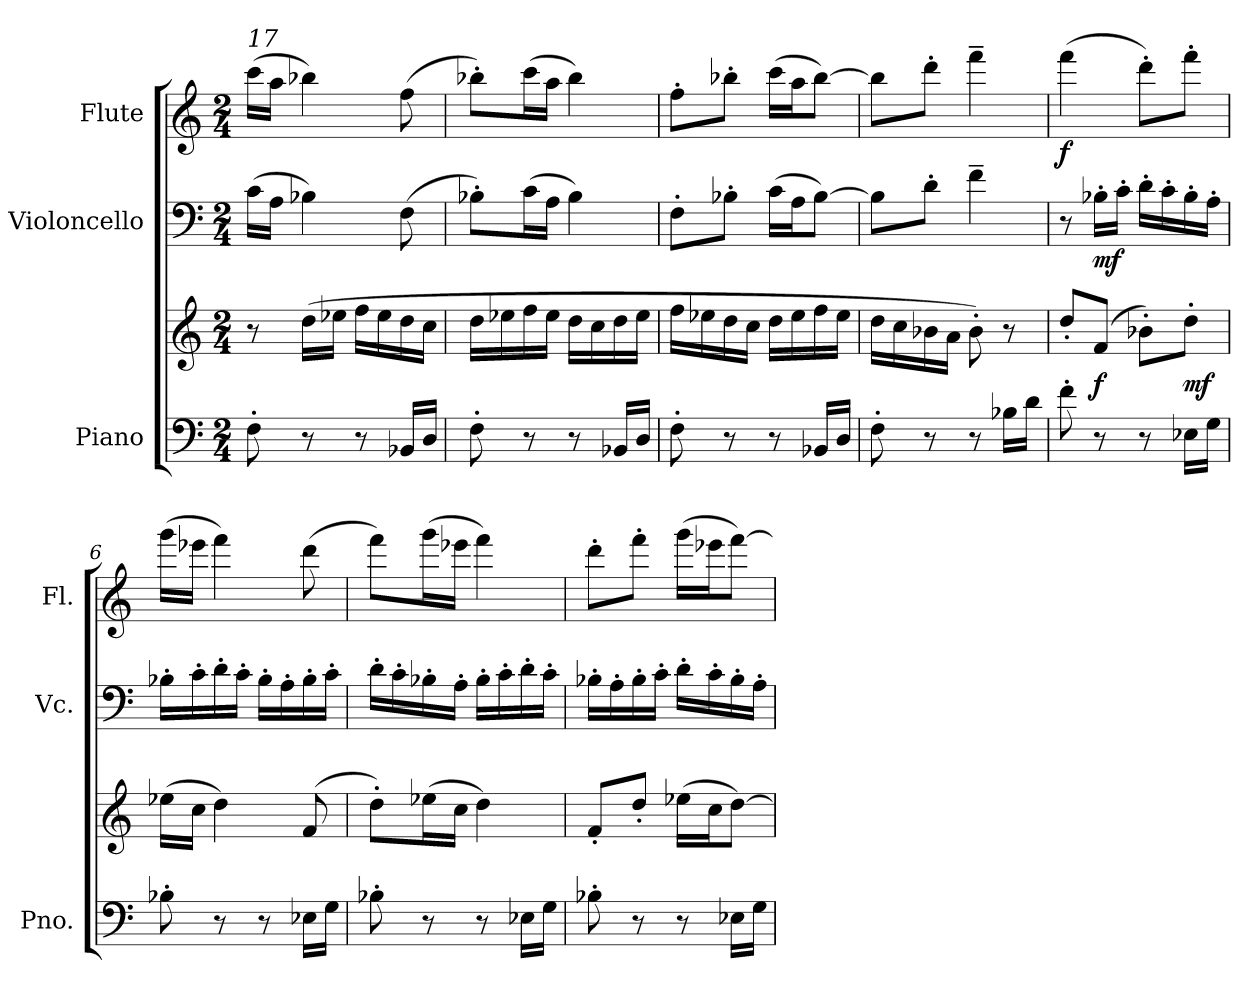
**kern	**kern	**dynam	**kern	**dynam	**kern	**dynam
*part3	*part3	*part3	*part2	*part2	*part1	*part1
*staff4	*staff3	*staff3/4	*staff2	*staff2	*staff1	*staff1
*I"Piano	*	*	*I"Violoncello	*	*I"Flute	*
*I'Pno.	*	*	*I'Vc.	*	*I'Fl.	*
*clefF4	*clefG2	*	*clefF4	*	*clefG2	*
*k[]	*k[]	*	*k[]	*	*k[]	*
*C:	*C:	*	*C:	*	*C:	*
*M2/4	*M2/4	*	*M2/4	*	*M2/4	*
=1	=1	=1	=1	=1	=1	=1
!	!	!	!	!	!LO:TX:a:i:t=17	!
8F'	8r	.	(16cLL	.	(16cccLL	.
.	.	.	16AJJ	.	16aaJJ	.
8r	(16ddLL	.	4B-X)	.	4bb-X)	.
.	16ee-XJJ	.	.	.	.	.
8r	16ffLL	.	.	.	.	.
.	16ee-	.	.	.	.	.
16BB-XLL	16dd	.	(8F	.	(8ff	.
16DJJ	16ccJJ	.	.	.	.	.
=2	=2	=2	=2	=2	=2	=2
8F'	16ddLL	.	8B-X'L)	.	8bb-X'L)	.
.	16ee-X	.	.	.	.	.
8r	16ff	.	(16cL	.	(16cccL	.
.	16ee-JJ	.	16AJJ	.	16aaJJ	.
8r	16ddLL	.	4B-)	.	4bb-)	.
.	16cc	.	.	.	.	.
16BB-XLL	16dd	.	.	.	.	.
16DJJ	16ee-JJ	.	.	.	.	.
=3	=3	=3	=3	=3	=3	=3
8F'	16ffLL	.	8F'L	.	8ff'L	.
.	16ee-X	.	.	.	.	.
8r	16dd	.	8B-X'J	.	8bb-X'J	.
.	16ccJJ	.	.	.	.	.
8r	16ddLL	.	(16cLL	.	(16cccLL	.
.	16ee-	.	16AJ	.	16aaJ	.
16BB-XLL	16ff	.	[8B-J)	.	[8bb-J)	.
16DJJ	16ee-JJ	.	.	.	.	.
=4	=4	=4	=4	=4	=4	=4
8F'	16ddLL	.	8B-L]	.	8bb-L]	.
.	16cc	.	.	.	.	.
8r	16b-X	.	8d'J	.	8ddd'J	.
.	16aJJ	.	.	.	.	.
8r	8b-')	.	4f~	.	4fff~	.
16B-XLL	8r	.	.	.	.	.
16dJJ	.	.	.	.	.	.
=5	=5	=5	=5	=5	=5	=5
8f'	8dd'L	.	8r	.	(4fff	f
8r	(8fJ	f	16B-X'LL	mf	.	.
.	.	.	16c'JJ	.	.	.
8r	8b-X'L)	.	16d'LL	.	8ddd'L)	.
.	.	.	16c'	.	.	.
16E-XLL	8dd'J	mf	16B-'	.	8fff'J	.
16GJJ	.	.	16A'JJ	.	.	.
=6	=6	=6	=6	=6	=6	=6
8B-X'	(16ee-XLL	.	16B-X'LL	.	(16gggLL	.
.	16ccJJ	.	16c'	.	16eee-XJJ	.
8r	4dd)	.	16d'	.	4fff)	.
.	.	.	16c'JJ	.	.	.
8r	.	.	16B-'LL	.	.	.
.	.	.	16A'	.	.	.
16E-XLL	(8f	.	16B-'	.	(8ddd	.
16GJJ	.	.	16c'JJ	.	.	.
=7	=7	=7	=7	=7	=7	=7
8B-X'	8dd'L)	.	16d'LL	.	8fffL)	.
.	.	.	16c'	.	.	.
8r	(16ee-XL	.	16B-X'	.	(16gggL	.
.	16ccJJ	.	16A'JJ	.	16eee-XJJ	.
8r	4dd)	.	16B-'LL	.	4fff)	.
.	.	.	16c'	.	.	.
16E-XLL	.	.	16d'	.	.	.
16GJJ	.	.	16c'JJ	.	.	.
=8	=8	=8	=8	=8	=8	=8
8B-X'	8f'L	.	16B-X'LL	.	8ddd'L	.
.	.	.	16A'	.	.	.
8r	8dd'J	.	16B-'	.	8fff'J	.
.	.	.	16c'JJ	.	.	.
8r	(16ee-XLL	.	16d'LL	.	(16gggLL	.
.	16ccJ	.	16c'	.	16eee-XJ	.
16E-XLL	[8ddJ)	.	16B-'	.	[8fffJ)	.
16GJJ	.	.	16A'JJ	.	.	.
=	=	=	=	=	=	=
*-	*-	*-	*-	*-	*-	*-
